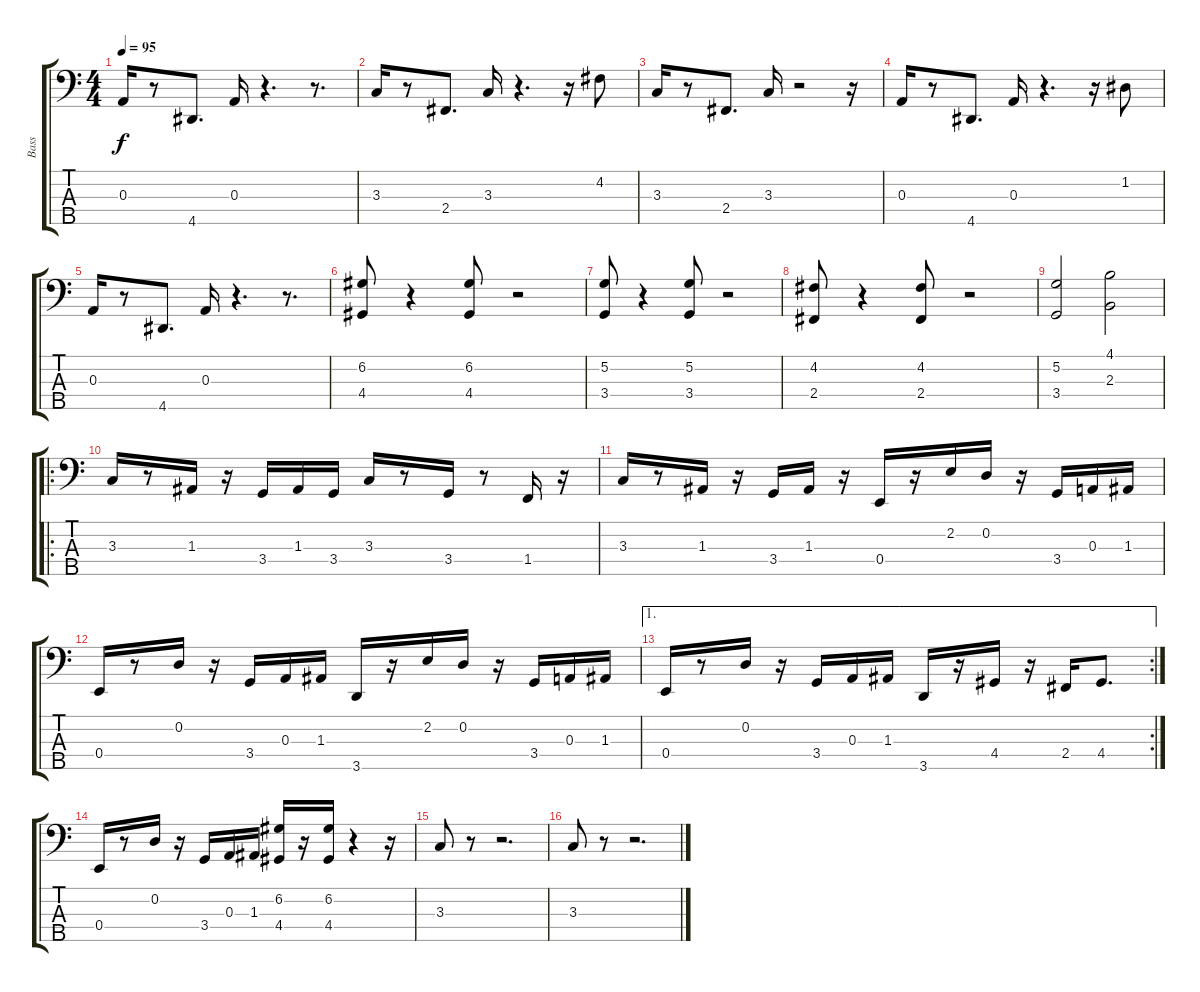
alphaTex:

\track ("Bass" "Bass") {instrument fretlessbass}
\staff {score tabs}
\tuning (G2 D2 A1 E1 B0) {hide}
\ts (4 4)
\tempo 95
\clef f4
\ks c
0.3.16{dy f} r.8 4.5.8{d} 0.3.16 r.4{d} r.8{d} |
3.3.16 r.8 2.4.8{d} 3.3.16 r.4{d} r.16 4.2.8 |
3.3.16 r.8 2.4.8{d} 3.3.16 r.2 r.16 |
0.3.16 r.8 4.5.8{d} 0.3.16 r.4{d} r.16 1.2.8 |
0.3.16 r.8 4.5.8{d} 0.3.16 r.4{d} r.8{d} |
(6.2 4.4).8 r.4 (6.2 4.4).8 r.2 |
(5.2 3.4).8 r.4 (5.2 3.4).8 r.2 |
(4.2 2.4).8 r.4 (4.2 2.4).8 r.2 |
(5.2 3.4).2 (4.1 2.3).2 |
\ro
3.3.16 r.8 1.3.16 r.16 3.4.16 1.3.16 3.4.16 3.3.16 r.8 3.4.16 r.8 1.4.16 r.16 |
3.3.16 r.8 1.3.16 r.16 3.4.16 1.3.16 r.16 0.4.16 r.16 2.2.16 0.2.16 r.16 3.4.16 0.3.16 1.3.16 |
0.4.16 r.8 0.2.16 r.16 3.4.16 0.3.16 1.3.16 3.5.16 r.16 2.2.16 0.2.16 r.16 3.4.16 0.3.16 1.3.16 |
\ae 1
\rc 2
0.4.16 r.8 0.2.16 r.16 3.4.16 0.3.16 1.3.16 3.5.16 r.16 4.4.16 r.16 2.4.16 4.4.8{d} |
0.4.16 r.8 0.2.16 r.16 3.4.16 0.3.16 1.3.16 (6.2 4.4).16 r.16 (6.2 4.4).16 r.4 r.16 |
3.3.8 r.8 r.2{d} |
3.3.8 r.8 r.2{d}
